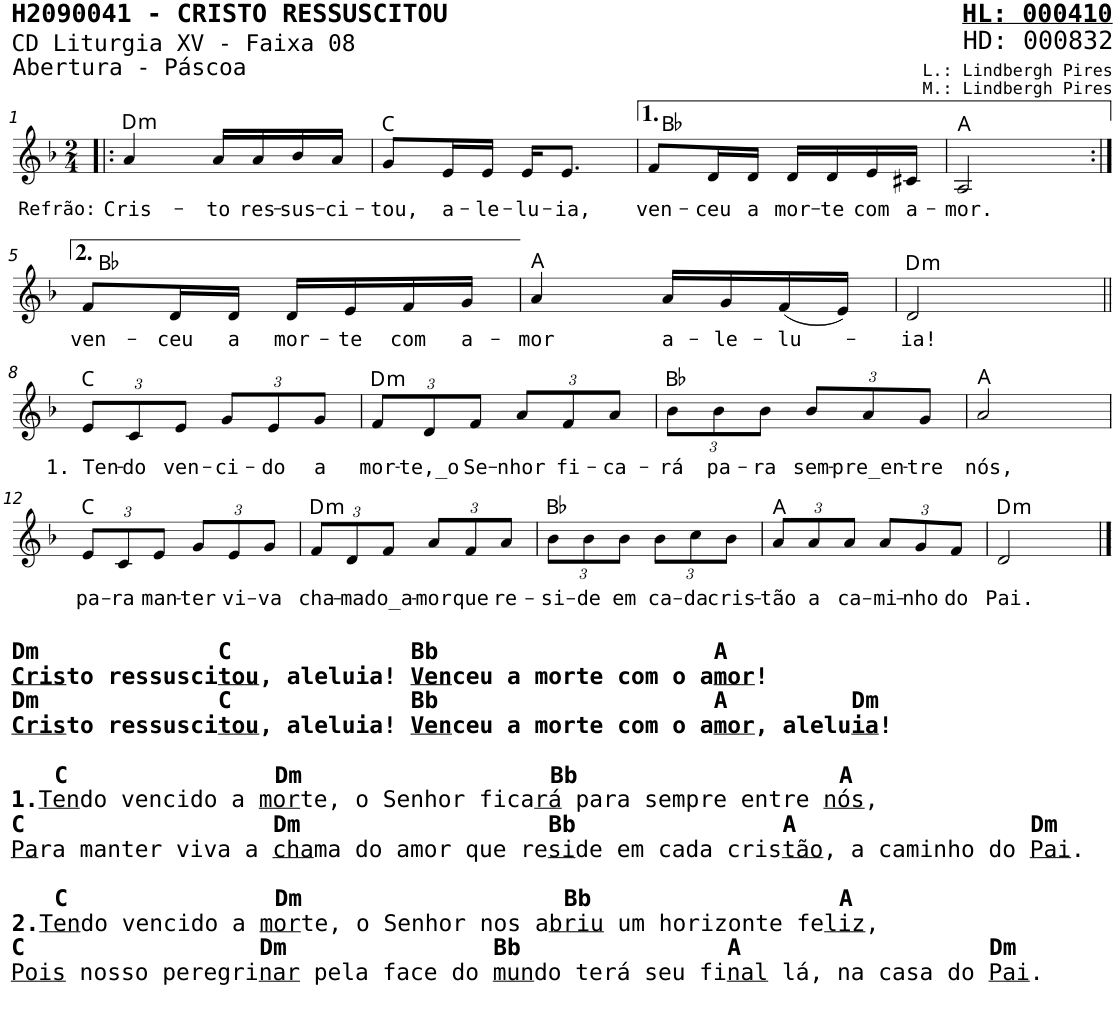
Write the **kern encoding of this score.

**kern	**text	**harte
*part1	*part1	*part1
*staff1	*staff1	*
*I"Voz	*	*
*I'V	*	*
*stria5	*	*
*clefG2	*	*
*k[b-]	*	*
*M2/4	*	*
=1!|:	=1!|:	=1!|:
!LO:TX:b:t=Refrão&colon;	!	!
!	!LO:LY:b	!LO:H:kt=m
4a/	Cris-	D:min
!	!LO:LY:b	!
16a/LL	-to	.
!	!LO:LY:b	!
16a/	res-	.
!	!LO:LY:b	!
16b-/	-sus-	.
!	!LO:LY:b	!
16a/JJ	-ci-	.
=2	=2	=2
!	!LO:LY:b	!
8g/L	-tou,	C:maj
!	!LO:LY:b	!
16e/L	a-	.
!	!LO:LY:b	!
16e/JJ	-le-	.
!	!LO:LY:b	!
16e/KL	-lu-	.
!	!LO:LY:b	!
8.e/J	-ia,	.
=3	=3	=3
!	!LO:LY:b	!
8f/L	ven-	Bb:maj
!	!LO:LY:b	!
16d/L	-ceu	.
!	!LO:LY:b	!
16d/JJ	a	.
!	!LO:LY:b	!
16d/LL	mor-	.
!	!LO:LY:b	!
16d/	-te	.
!	!LO:LY:b	!
16e/	com	.
!	!LO:LY:b	!
16c#X/JJ	a-	.
=4	=4	=4
!	!LO:LY:b	!
2A/	-mor.	A:maj
!!LO:LB:g=z
=5:|!	=5:|!	=5:|!
!	!LO:LY:b	!
8f/L	ven-	Bb:maj
!	!LO:LY:b	!
16d/L	-ceu	.
!	!LO:LY:b	!
16d/JJ	a	.
!	!LO:LY:b	!
16d/LL	mor-	.
!	!LO:LY:b	!
16e/	-te	.
!	!LO:LY:b	!
16f/	com	.
!	!LO:LY:b	!
16g/JJ	a-	.
=6	=6	=6
!	!LO:LY:b	!
4a/	-mor	A:maj
!	!LO:LY:b	!
16a/LL	a-	.
!	!LO:LY:b	!
16g/	-le-	.
!	!LO:LY:b	!
(16f/	-lu-	.
16e/JJ)	.	.
=7	=7	=7
!	!LO:LY:b	!LO:H:kt=m
2d/	-ia!	D:min
!!LO:LB:g=z
=8||	=8||	=8||
*Xbrackettup	*	*
!	!LO:LY:b	!
12e/L	1. Ten-	C:maj
!	!LO:LY:b	!
12c/	-do	.
!	!LO:LY:b	!
12e/J	ven-	.
!	!LO:LY:b	!
12g/L	-ci-	.
!	!LO:LY:b	!
12e/	-do	.
!	!LO:LY:b	!
12g/J	a	.
=9	=9	=9
!	!LO:LY:b	!LO:H:kt=m
12f/L	mor-	D:min
!	!LO:LY:b	!
12d/	-te,_o	.
!	!LO:LY:b	!
12f/J	Se-	.
!	!LO:LY:b	!
12a/L	-nhor	.
!	!LO:LY:b	!
12f/	fi-	.
!	!LO:LY:b	!
12a/J	-ca-	.
=10	=10	=10
!	!LO:LY:b	!
12b-\L	-rá	Bb:maj
!	!LO:LY:b	!
12b-\	pa-	.
!	!LO:LY:b	!
12b-\J	-ra	.
!	!LO:LY:b	!
12b-/L	sem-	.
!	!LO:LY:b	!
12a/	-pre_en-	.
!	!LO:LY:b	!
12g/J	-tre	.
=11	=11	=11
!	!LO:LY:b	!
2a/	nós,	A:maj
!!LO:LB:g=z
=12	=12	=12
!LO:TX:b:B:t=Dm             C             Bb                    A	!	!
!LO:TX:b:t=Cris	!	!
!LO:TX:b:t=to ressusci	!	!
!LO:TX:b:t=tou	!	!
!LO:TX:b:t=, aleluia!	!	!
!LO:TX:b:t=Ven	!	!
!LO:TX:b:t=ceu a morte com o a	!	!
!LO:TX:b:t=mor	!	!
!LO:TX:b:t=!	!	!
!LO:TX:b:t=Dm             C             Bb                    A    &nbsp;    Dm	!	!
!LO:TX:b:t=Cris	!	!
!LO:TX:b:t=to ressusci	!	!
!LO:TX:b:t=tou	!	!
!LO:TX:b:t=, aleluia!	!	!
!LO:TX:b:t=Ven	!	!
!LO:TX:b:t=ceu a morte com o a	!	!
!LO:TX:b:t=mor	!	!
!LO:TX:b:t=, alelu	!	!
!LO:TX:b:t=ia	!	!
!LO:TX:b:t=!	!	!
!LO:TX:b:t=C &nbsp;             Dm                  Bb                   A	!	!
!LO:TX:b:t=1.	!	!
!LO:TX:b:t=Ten	!	!
!LO:TX:b:t=do vencido a	!	!
!LO:TX:b:t=mor	!	!
!LO:TX:b:t=te, o Senhor fica	!	!
!LO:TX:b:t=rá	!	!
!LO:TX:b:t=para sempre entre	!	!
!LO:TX:b:t=nós	!	!
!LO:TX:b:t=,	!	!
!LO:TX:b:B:t=C                  Dm &nbsp;                Bb &nbsp;             A &nbsp;               Dm	!	!
!LO:TX:b:t=Pa	!	!
!LO:TX:b:t=ra manter viva a	!	!
!LO:TX:b:t=cha	!	!
!LO:TX:b:t=ma do amor que re	!	!
!LO:TX:b:t=si	!	!
!LO:TX:b:t=de em cada cris	!	!
!LO:TX:b:t=tão	!	!
!LO:TX:b:t=, a caminho do	!	!
!LO:TX:b:t=Pai	!	!
!LO:TX:b:t=.	!	!
!LO:TX:b:B:t=C &nbsp;             Dm                   Bb                  A	!	!
!LO:TX:b:t=2.	!	!
!LO:TX:b:t=Ten	!	!
!LO:TX:b:t=do vencido a	!	!
!LO:TX:b:t=mor	!	!
!LO:TX:b:t=te, o Senhor nos a	!	!
!LO:TX:b:t=briu	!	!
!LO:TX:b:t=um horizonte fe	!	!
!LO:TX:b:t=liz	!	!
!LO:TX:b:t=,	!	!
!LO:TX:b:B:t=C                 Dm &nbsp;             Bb &nbsp;             A &nbsp;                Dm	!	!
!LO:TX:b:t=Pois	!	!
!LO:TX:b:t=nosso peregri	!	!
!LO:TX:b:t=nar	!	!
!LO:TX:b:t=pela face do	!	!
!LO:TX:b:t=mun	!	!
!LO:TX:b:t=do terá seu fi	!	!
!LO:TX:b:t=nal	!	!
!LO:TX:b:t=lá, na casa do	!	!
!LO:TX:b:t=Pai	!	!
!LO:TX:b:t=.	!	!
!	!LO:LY:b	!
12e/L	pa-	C:maj
!	!LO:LY:b	!
12c/	-ra	.
!	!LO:LY:b	!
12e/J	man-	.
!	!LO:LY:b	!
12g/L	-ter	.
!	!LO:LY:b	!
12e/	vi-	.
!	!LO:LY:b	!
12g/J	-va	.
=13	=13	=13
!	!LO:LY:b	!LO:H:kt=m
12f/L	cha-	D:min
!	!LO:LY:b	!
12d/	-ma	.
!	!LO:LY:b	!
12f/J	do_a-	.
!	!LO:LY:b	!
12a/L	-mor	.
!	!LO:LY:b	!
12f/	que	.
!	!LO:LY:b	!
12a/J	re-	.
=14	=14	=14
!	!LO:LY:b	!
12b-\L	-si-	Bb:maj
!	!LO:LY:b	!
12b-\	-de	.
!	!LO:LY:b	!
12b-\J	em	.
!	!LO:LY:b	!
12b-\L	ca-	.
!	!LO:LY:b	!
12cc\	-da	.
!	!LO:LY:b	!
12b-\J	cris-	.
=15	=15	=15
!	!LO:LY:b	!
12a/L	-tão	A:maj
!	!LO:LY:b	!
12a/	a	.
!	!LO:LY:b	!
12a/J	ca-	.
!	!LO:LY:b	!
12a/L	-mi-	.
!	!LO:LY:b	!
12g/	-nho	.
!	!LO:LY:b	!
12f/J	do	.
=16	=16	=16
!	!LO:LY:b	!LO:H:kt=m
2d/	Pai.	D:min
==	==	==
*-	*-	*-
